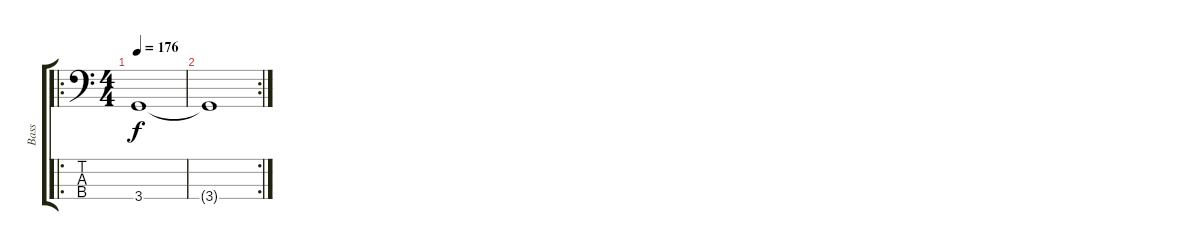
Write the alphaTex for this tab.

\track ("Bass" "Bass") {instrument electricbassfinger}
\staff {score tabs}
\tuning (G2 D2 A1 E1) {hide}
\ro
\ts (4 4)
\tempo 176
\clef f4
\ks c
3.4.1{dy f} |
\rc 2
3.4{t}.1
